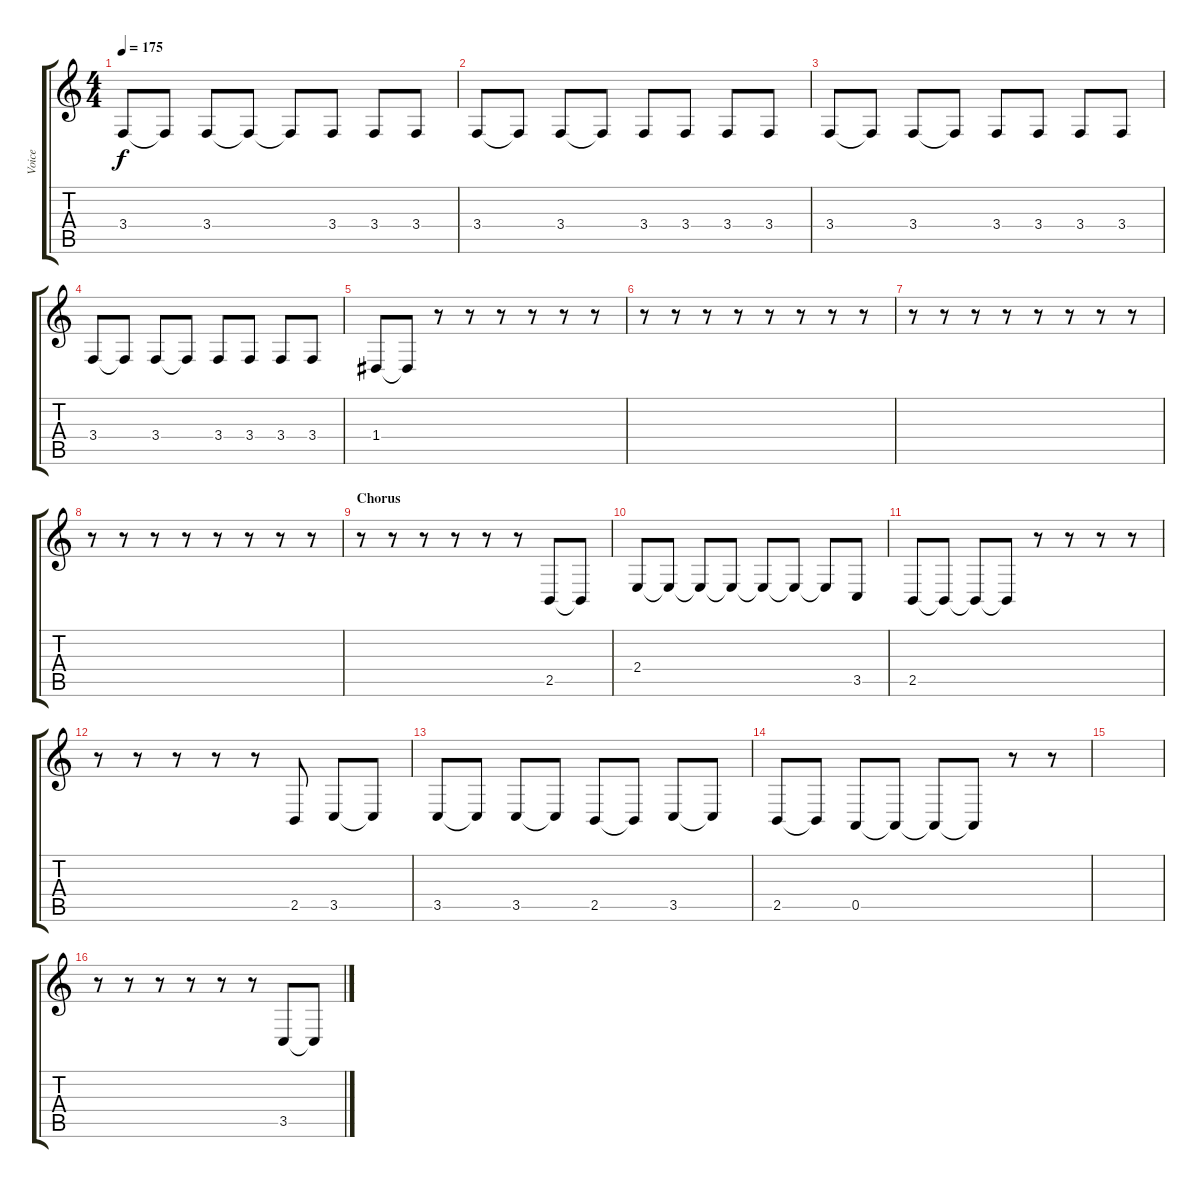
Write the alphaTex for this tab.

\track ("Voice" "Voice") {instrument lead2sawtooth}
\staff {score tabs}
\tuning (E4 B3 G3 D3 A2 E2) {hide}
\ts (4 4)
\tempo 175
\clef g2
\ks c
3.4.8{dy f} 3.4{t}.8 3.4.8 3.4{t}.8 3.4{t}.8 3.4.8 3.4.8 3.4.8 |
3.4.8 3.4{t}.8 3.4.8 3.4{t}.8 3.4.8 3.4.8 3.4.8 3.4.8 |
3.4.8 3.4{t}.8 3.4.8 3.4{t}.8 3.4.8 3.4.8 3.4.8 3.4.8 |
3.4.8 3.4{t}.8 3.4.8 3.4{t}.8 3.4.8 3.4.8 3.4.8 3.4.8 |
1.4.8 1.4{t}.8 r.8 r.8 r.8 r.8 r.8 r.8 |
r.8 r.8 r.8 r.8 r.8 r.8 r.8 r.8 |
r.8 r.8 r.8 r.8 r.8 r.8 r.8 r.8 |
r.8 r.8 r.8 r.8 r.8 r.8 r.8 r.8 |
\section ("" "Chorus")
r.8 r.8 r.8 r.8 r.8 r.8 2.5.8 2.5{t}.8 |
2.4.8 2.4{t}.8 2.4{t}.8 2.4{t}.8 2.4{t}.8 2.4{t}.8 2.4{t}.8 3.5.8 |
2.5.8 2.5{t}.8 2.5{t}.8 2.5{t}.8 r.8 r.8 r.8 r.8 |
r.8 r.8 r.8 r.8 r.8 2.5.8 3.5.8 3.5{t}.8 |
3.5.8 3.5{t}.8 3.5.8 3.5{t}.8 2.5.8 2.5{t}.8 3.5.8 3.5{t}.8 |
2.5.8 2.5{t}.8 0.5.8 0.5{t}.8 0.5{t}.8 0.5{t}.8 r.8 r.8 |
|
r.8 r.8 r.8 r.8 r.8 r.8 3.5.8 3.5{t}.8
